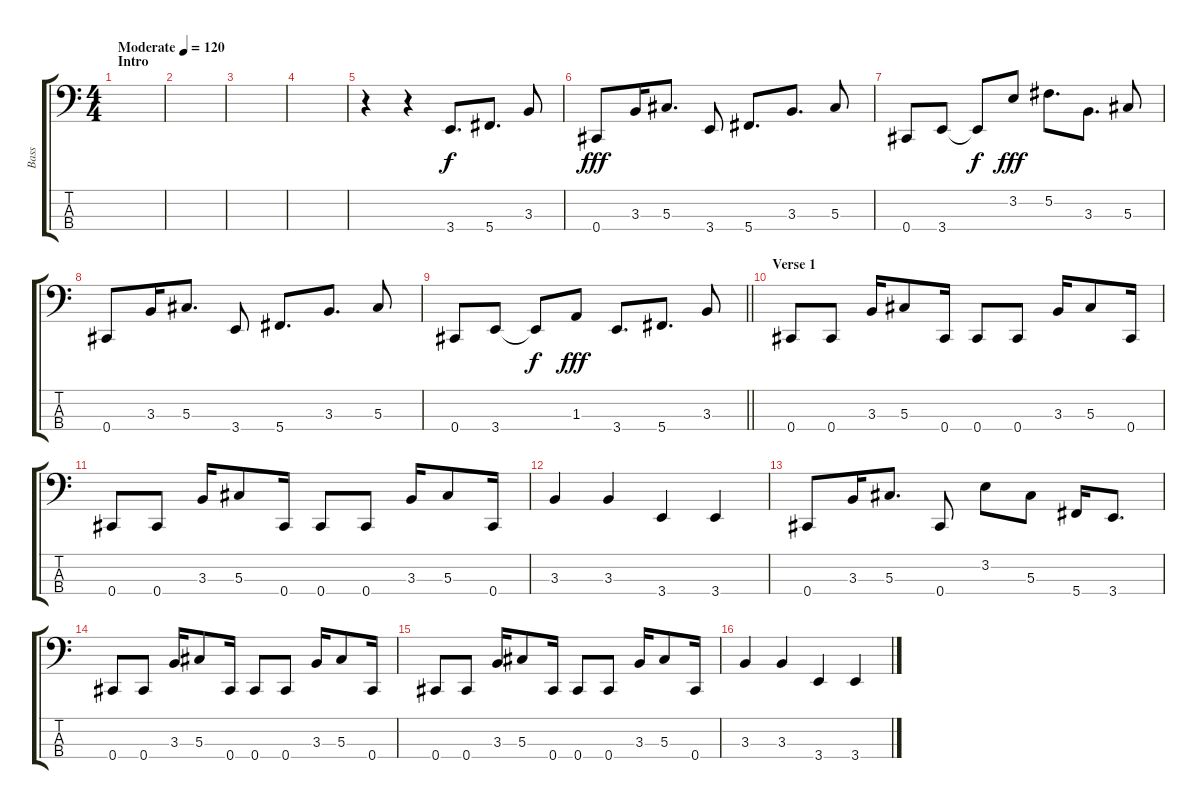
\track ("Bass" "Bass") {instrument electricbasspick}
\staff {score tabs}
\tuning (Gb2 Db2 Ab1 Db1) {hide}
\ts (4 4)
\section ("" "Intro")
\tempo (120 "Moderate")
\clef f4
\ks c
|
|
|
|
r.4 r.4 3.4.8{d} 5.4.8{d} 3.3.8 |
0.4.8{dy fff} 3.3.16 5.3.8{d} 3.4.8 5.4.8{d} 3.3.8{d} 5.3.8 |
0.4.8 3.4.8 3.4{t}.8{dy f} 3.2.8{dy fff} 5.2.8{d} 3.3.8{d} 5.3.8 |
0.4.8 3.3.16 5.3.8{d} 3.4.8 5.4.8{d} 3.3.8{d} 5.3.8 |
\barLineRight lightlight
0.4.8 3.4.8 3.4{t}.8{dy f} 1.3.8{dy fff} 3.4.8{d} 5.4.8{d} 3.3.8 |
\section ("" "Verse 1")
0.4.8 0.4.8 3.3.16 5.3.8 0.4.16 0.4.8 0.4.8 3.3.16 5.3.8 0.4.16 |
0.4.8 0.4.8 3.3.16 5.3.8 0.4.16 0.4.8 0.4.8 3.3.16 5.3.8 0.4.16 |
3.3.4 3.3.4 3.4.4 3.4.4 |
0.4.8 3.3.16 5.3.8{d} 0.4.8 3.2.8 5.3.8 5.4.16 3.4.8{d} |
0.4.8 0.4.8 3.3.16 5.3.8 0.4.16 0.4.8 0.4.8 3.3.16 5.3.8 0.4.16 |
0.4.8 0.4.8 3.3.16 5.3.8 0.4.16 0.4.8 0.4.8 3.3.16 5.3.8 0.4.16 |
3.3.4 3.3.4 3.4.4 3.4.4
